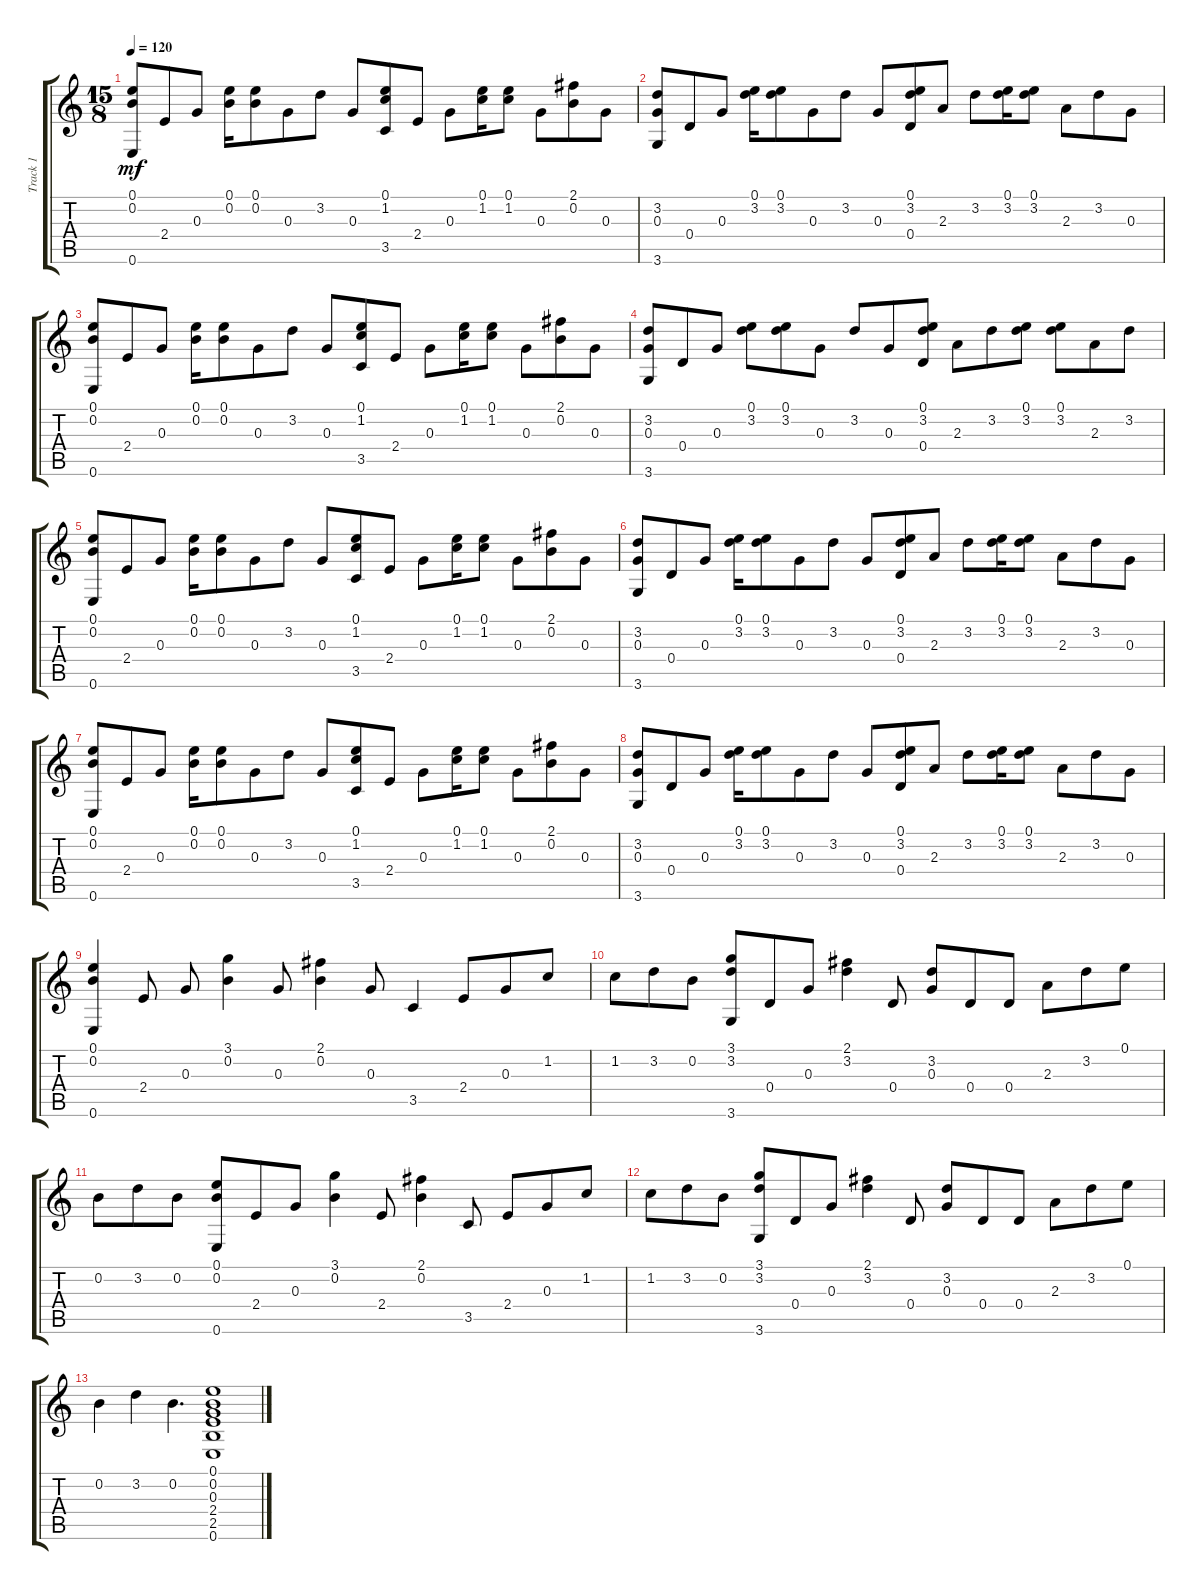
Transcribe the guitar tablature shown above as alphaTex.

\track ("Track 1" "Track 1") {instrument acousticguitarsteel}
\staff {score tabs}
\tuning (E4 B3 G3 D3 A2 E2) {hide}
\ts (15 8)
\tempo 120
\clef g2
\ks c
(0.1 0.2 0.6).8{dy mf} 2.4.8 0.3.8 (0.1 0.2).16 (0.1 0.2).8 0.3.8 3.2.8 0.3.8 (0.1 1.2 3.5).8 2.4.8 0.3.8 (0.1 1.2).16 (0.1 1.2).8 0.3.8 (2.1 0.2).8 0.3.8 |
(3.2 0.3 3.6).8 0.4.8 0.3.8 (0.1 3.2).16 (0.1 3.2).8 0.3.8 3.2.8 0.3.8 (0.1 3.2 0.4).8 2.3.8 3.2.8 (0.1 3.2).16 (0.1 3.2).8 2.3.8 3.2.8 0.3.8 |
(0.1 0.2 0.6).8 2.4.8 0.3.8 (0.1 0.2).16 (0.1 0.2).8 0.3.8 3.2.8 0.3.8 (0.1 1.2 3.5).8 2.4.8 0.3.8 (0.1 1.2).16 (0.1 1.2).8 0.3.8 (2.1 0.2).8 0.3.8 |
(3.2 0.3 3.6).8 0.4.8 0.3.8 (0.1 3.2).8 (0.1 3.2).8 0.3.8 3.2.8 0.3.8 (0.1 3.2 0.4).8 2.3.8 3.2.8 (0.1 3.2).8 (0.1 3.2).8 2.3.8 3.2.8 |
(0.1 0.2 0.6).8 2.4.8 0.3.8 (0.1 0.2).16 (0.1 0.2).8 0.3.8 3.2.8 0.3.8 (0.1 1.2 3.5).8 2.4.8 0.3.8 (0.1 1.2).16 (0.1 1.2).8 0.3.8 (2.1 0.2).8 0.3.8 |
(3.2 0.3 3.6).8 0.4.8 0.3.8 (0.1 3.2).16 (0.1 3.2).8 0.3.8 3.2.8 0.3.8 (0.1 3.2 0.4).8 2.3.8 3.2.8 (0.1 3.2).16 (0.1 3.2).8 2.3.8 3.2.8 0.3.8 |
(0.1 0.2 0.6).8 2.4.8 0.3.8 (0.1 0.2).16 (0.1 0.2).8 0.3.8 3.2.8 0.3.8 (0.1 1.2 3.5).8 2.4.8 0.3.8 (0.1 1.2).16 (0.1 1.2).8 0.3.8 (2.1 0.2).8 0.3.8 |
(3.2 0.3 3.6).8 0.4.8 0.3.8 (0.1 3.2).16 (0.1 3.2).8 0.3.8 3.2.8 0.3.8 (0.1 3.2 0.4).8 2.3.8 3.2.8 (0.1 3.2).16 (0.1 3.2).8 2.3.8 3.2.8 0.3.8 |
(0.1 0.2 0.6).4 2.4.8 0.3.8 (3.1 0.2).4 0.3.8 (2.1 0.2).4 0.3.8 3.5.4 2.4.8 0.3.8 1.2.8 |
1.2.8 3.2.8 0.2.8 (3.1 3.2 3.6).8 0.4.8 0.3.8 (2.1 3.2).4 0.4.8 (3.2 0.3).8 0.4.8 0.4.8 2.3.8 3.2.8 0.1.8 |
0.2.8 3.2.8 0.2.8 (0.1 0.2 0.6).8 2.4.8 0.3.8 (3.1 0.2).4 2.4.8 (2.1 0.2).4 3.5.8 2.4.8 0.3.8 1.2.8 |
1.2.8 3.2.8 0.2.8 (3.1 3.2 3.6).8 0.4.8 0.3.8 (2.1 3.2).4 0.4.8 (3.2 0.3).8 0.4.8 0.4.8 2.3.8 3.2.8 0.1.8 |
0.2.4 3.2.4 0.2.4{d} (0.1 0.2 0.3 2.4 2.5 0.6).1
